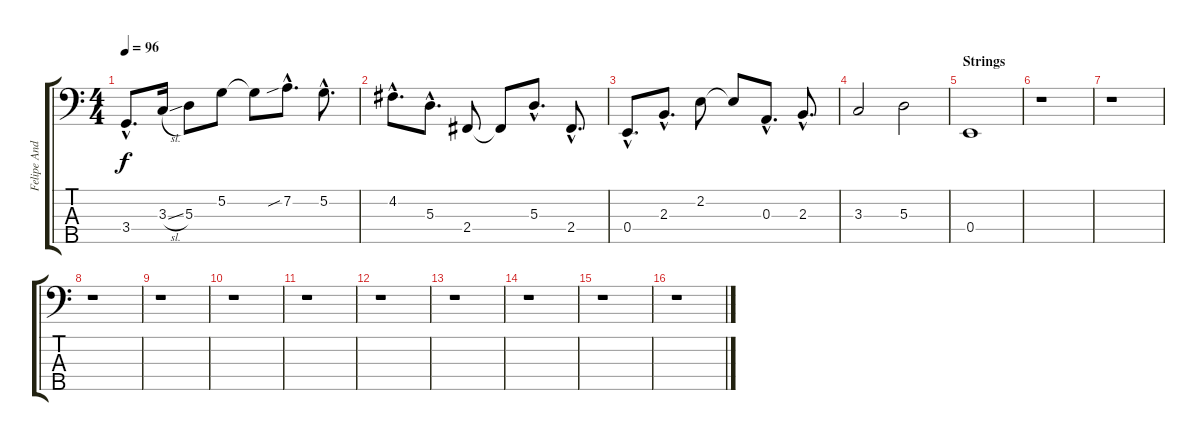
\track ("Felipe Andreoli" "Felipe And") {instrument electricbassfinger}
\staff {score tabs}
\tuning (G2 D2 A1 E1 B0) {hide}
\ts (4 4)
\tempo 96
\clef f4
\ks c
3.4{hac}.8{d dy f} 3.3{sl}.16 5.3.8 5.2.8 5.2{t}.8 7.2{sib hac}.8{d} 5.2{hac}.8{d} |
4.2{hac}.8{d} 5.3{hac}.8{d} 2.4.8 2.4{t}.8 5.3{hac}.8{d} 2.4{hac}.8{d} |
0.4{hac}.8{d} 2.3{hac}.8{d} 2.2.8 2.2{t}.8 0.3{hac}.8{d} 2.3{hac}.8{d} |
3.3.2 5.3.2 |
\section ("" "Strings")
0.4.1 |
r.1 |
r.1 |
r.1 |
r.1 |
r.1 |
r.1 |
r.1 |
r.1 |
r.1 |
r.1 |
r.1
